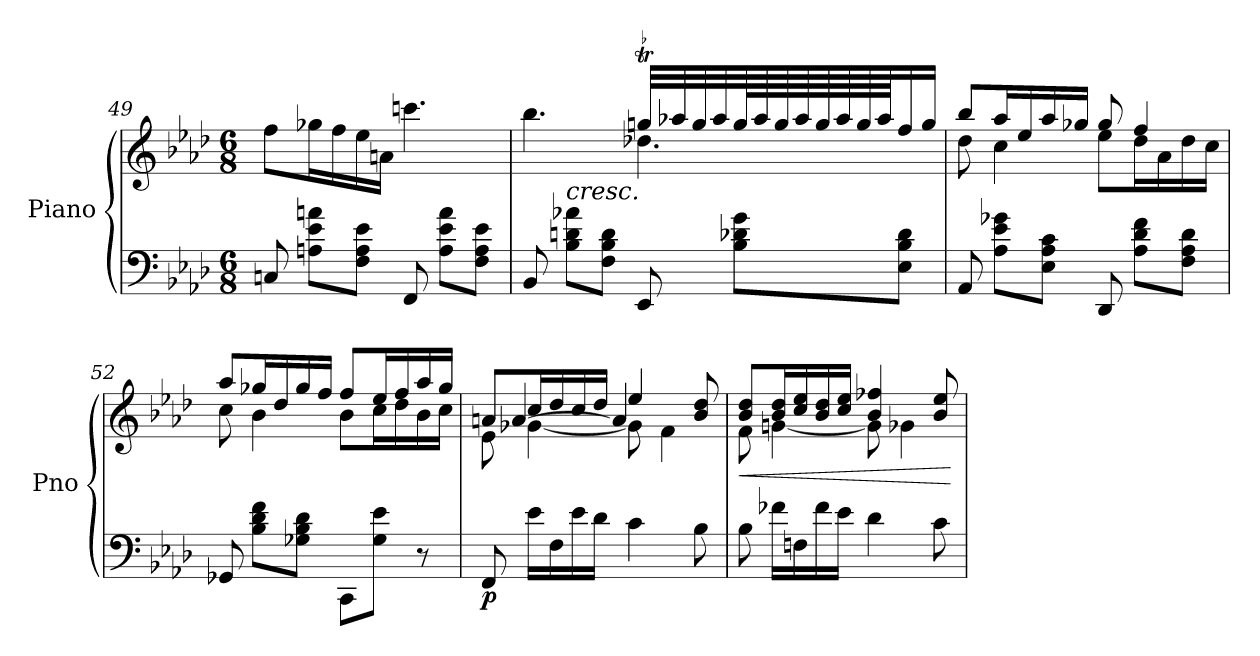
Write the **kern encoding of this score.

**kern	**kern	**dynam
*part1	*part1	*part1
*staff2	*staff1	*staff1/2
*I"Piano	*	*
*I'Pno	*	*
*clefF4	*clefG2	*
*k[b-e-a-d-]	*k[b-e-a-d-]	*
*M6/8	*M6/8	*
=49	=49	=49
8Cn/	8ff\L	.
8An\ 8e-\ 8an\L	16gg-X\L	.
.	16ff\	.
8F\ 8A\ 8e-\J	16ee-\	.
.	16an\JJ	.
8FF/	4.cccn\	.
8A\ 8e-\ 8a\L	.	.
8F\ 8A\ 8e-\J	.	.
!!LO:LB:g=z
=50	=50	=50
*	*^	*
8BB-/	4.bb-\	4.reyy	.
!LO:TX:a:i:t=cresc.	!	!	!
8B-\ 8dn\ 8a-X\L	.	.	.
8F\ 8B-\ 8d\J	.	.	.
!	!LO:TR:acc=-	!	!
8EE-/	32ggnt/LLL	4.dd-X\	.
.	32aa-X/	.	.
.	32gg/	.	.
.	32aa-/	.	.
8B-\ 8d-X\ 8g\L	64gg/L	.	.
.	64aa-/	.	.
.	64gg/	.	.
.	64aa-/	.	.
.	64gg/	.	.
.	64aa-/	.	.
.	64gg/	.	.
.	64aa-/JJ	.	.
8E-\ 8B-\ 8d-\J	16ff/	.	.
.	16gg/JJ	.	.
=51	=51	=51	=51
8AA-/	8bb-/L	8dd-\	.
8A-\ 8e-\ 8g-X\L	16aa-/L	4cc\	.
.	16ee-/	.	.
8E-\ 8A-\ 8c\J	16aa-/	.	.
.	16gg-X/JJ	.	.
8DD-/	8gg-/	8ee-\L	.
8A-\ 8d-\ 8f\L	4ff/	16dd-\L	.
.	.	16a-\	.
8F\ 8A-\ 8d-\J	.	16dd-\	.
.	.	16cc\JJ	.
=52	=52	=52	=52
8GG-X/	8aa-/L	8cc\	.
8B-\ 8d-\ 8f\L	16gg-X/L	4b-\	.
.	16dd-/	.	.
8G-X\ 8B-\ 8d-\J	16gg-/	.	.
.	16ff/JJ	.	.
8CC\L	8ff/L	8b-\L	.
8G-\ 8e-\J	16ee-/L	16cc\L	.
.	16ff/	16dd-\	.
8r	16aa-/	16b-\	.
.	16gg-/JJ	16cc\JJ	.
=53	=53	=53	=53
*	*	*^	*
!	!	!	!	!LO:DY:b=2
8FF/	8an/L	8e-\	8rEEyy	p
16e-\LL	16cc/L	[4g-X\	[4a/	.
16F\	16dd-/	.	.	.
16e-\	16cc/	.	.	.
16d-\JJ	16dd-/JJ	.	.	.
4c\	4ee-/	8g-\]	4a/]	.
.	.	4f\	.	.
8B-\	8b-/ 8dd-/	.	8rAyy	.
!!LO:PB:g=z
=54	=54	=54	=54	=54
!	!	!	!	!LO:HP:b
*	*	*v	*v	*
8B-\	8b-/ 8dd-/L	8f\	<
16f-X\LL	16b-/ 16dd-/L	[4gn\	.
16Fn\	16cc/ 16ee-/	.	.
16f-\	16b-/ 16dd-/	.	.
16e-\JJ	16cc/ 16ee-/JJ	.	.
4d-\	4b-/ 4ff-X/	8g\]	.
.	.	4g-X\	.
8c\	8b-/ 8ee-/	.	.
*	*v	*v	*
.	.	[
=	=	=
*-	*-	*-
